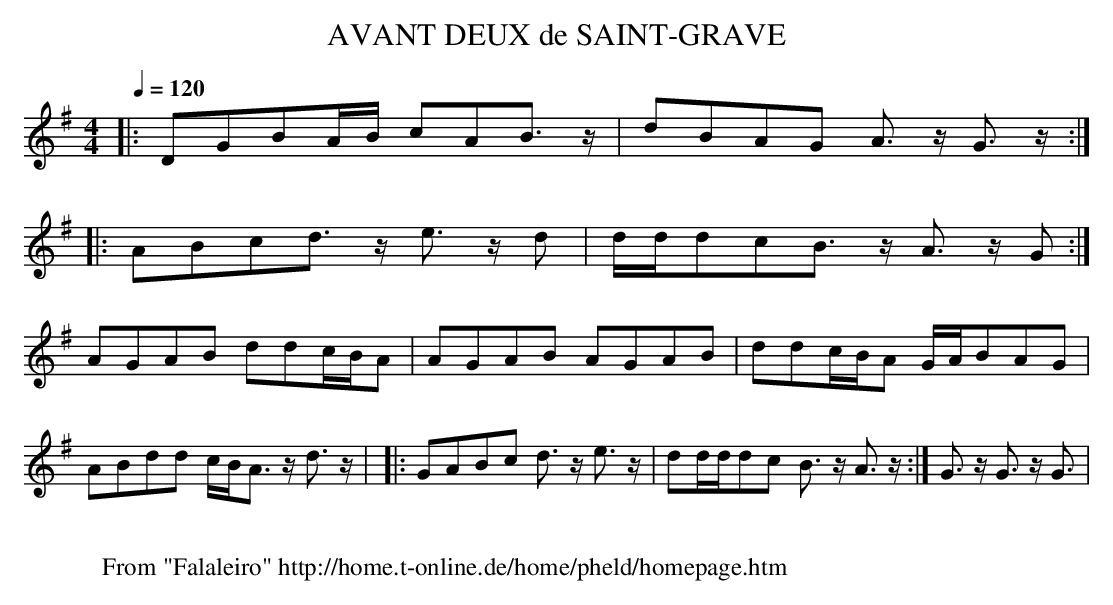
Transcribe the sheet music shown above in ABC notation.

X:1
T:AVANT DEUX de SAINT-GRAVE
M:4/4
L:1/8
Q:1/4=120
K:G
|:DGBA/2B/2 cAB3/2 z/2 |dBAG A3/2 z/2 G3/2 z/2:|!
|:ABcd3/2 z/2 e3/2 z/2 d|d/2d/2dcB3/2 z/2 A3/2 z/2 G:|!
AGAB ddc/2B/2A|AGAB AGAB|ddc/2B/2A G/2A/2BAG|ABdd c/2B/2A3/2 z/2 d3/2 z/
2 |
|:GABc d3/2 z/2 e3/2 z/2 |dd/2d/2dc B3/2 z/2 A3/2 z/2:|
G3/2 z/2 G3/2 z/2 G3/2|
W:
W: From "Falaleiro" http://home.t-online.de/home/pheld/homepage.htm
